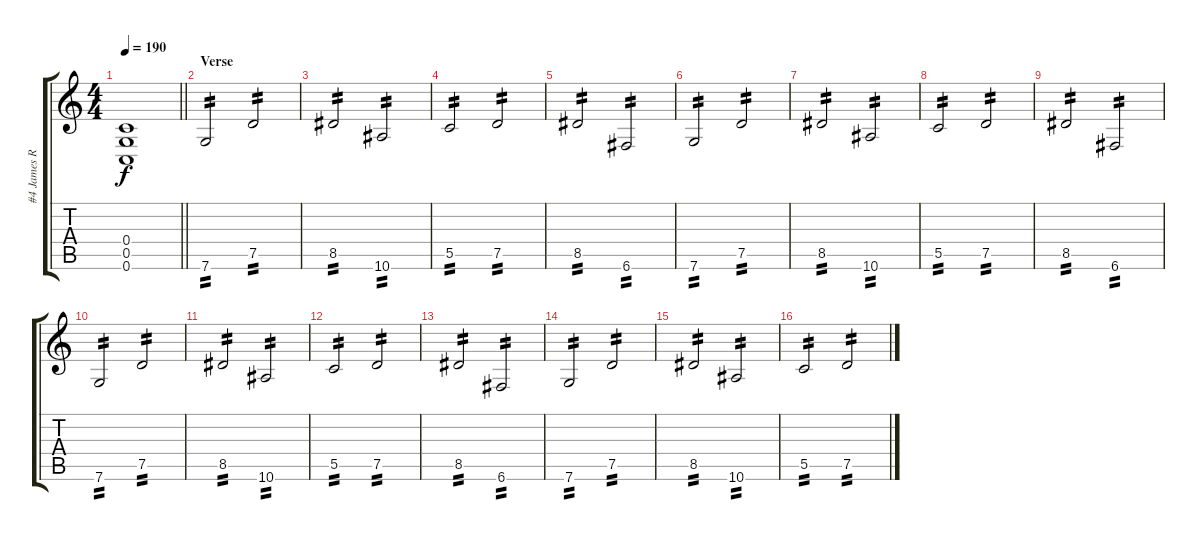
\track ("#4 James Root" "#4 James R") {instrument distortionguitar}
\staff {score tabs}
\tuning (D4 A3 F3 C3 G2 C2) {hide}
\ts (4 4)
\tempo 190
\clef g2
\barLineRight lightlight
\ks c
(0.4{t} 0.5{t} 0.6{t}).1{dy f} |
\section ("" "Verse")
7.6.2{tp 2} 7.5.2{tp 2} |
8.5.2{tp 2} 10.6.2{tp 2} |
5.5.2{tp 2} 7.5.2{tp 2} |
8.5.2{tp 2} 6.6.2{tp 2} |
7.6.2{tp 2} 7.5.2{tp 2} |
8.5.2{tp 2} 10.6.2{tp 2} |
5.5.2{tp 2} 7.5.2{tp 2} |
8.5.2{tp 2} 6.6.2{tp 2} |
7.6.2{tp 2} 7.5.2{tp 2} |
8.5.2{tp 2} 10.6.2{tp 2} |
5.5.2{tp 2} 7.5.2{tp 2} |
8.5.2{tp 2} 6.6.2{tp 2} |
7.6.2{tp 2} 7.5.2{tp 2} |
8.5.2{tp 2} 10.6.2{tp 2} |
5.5.2{tp 2} 7.5.2{tp 2}
